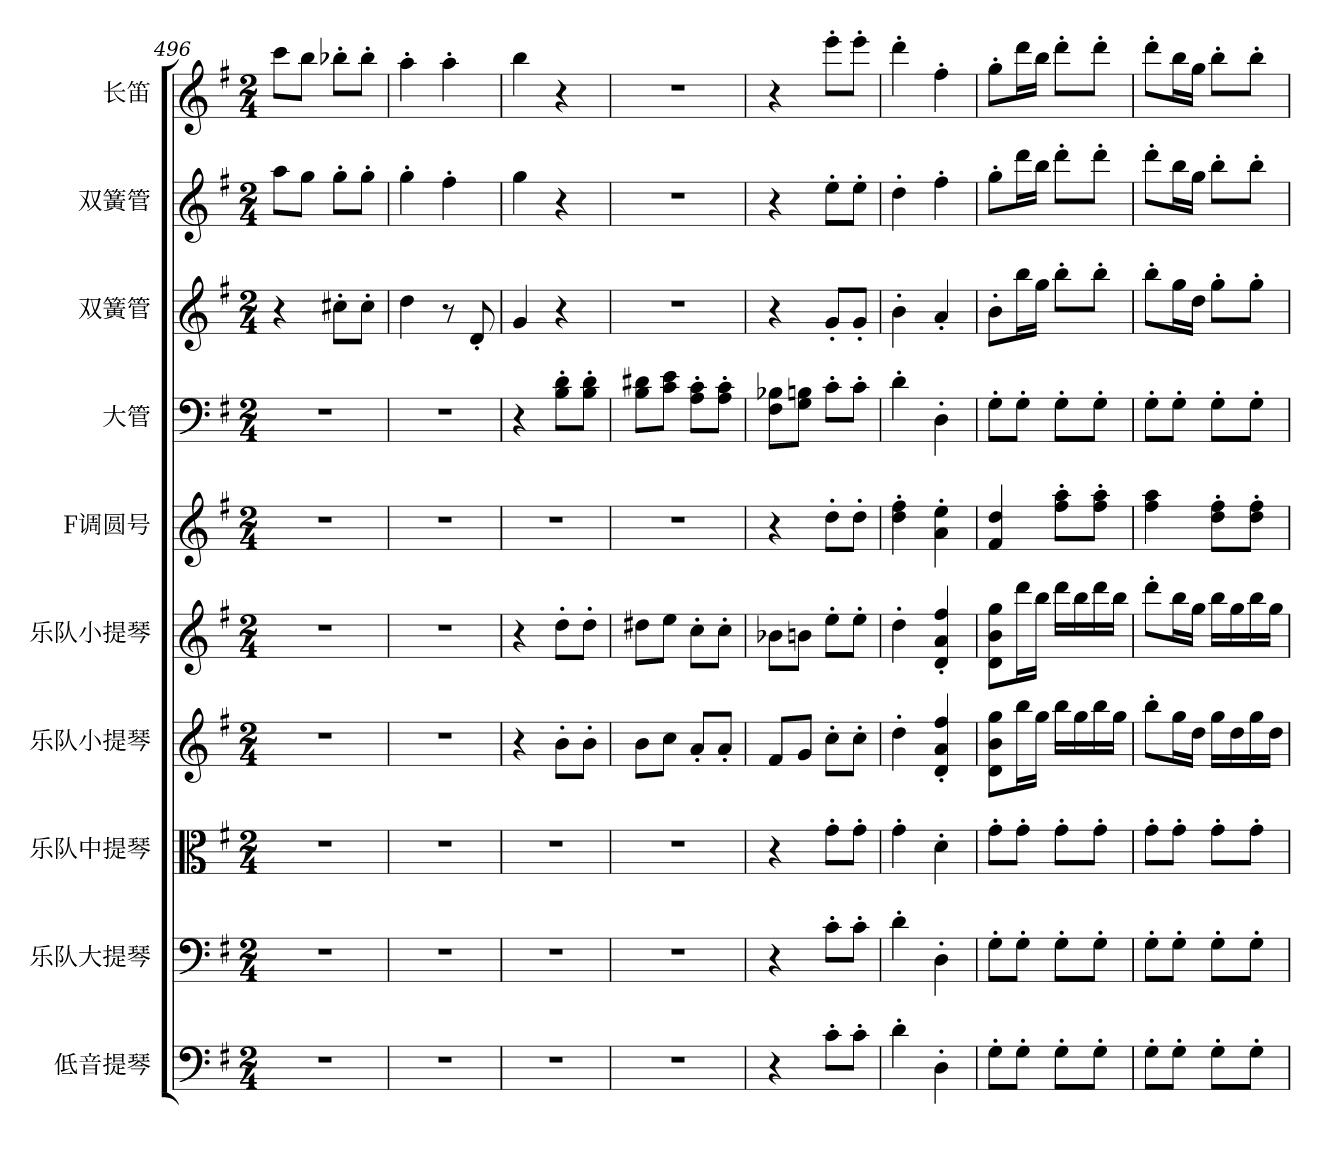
**kern	**kern	**kern	**kern	**kern	**kern	**kern	**kern	**kern	**kern
*part10	*part9	*part8	*part7	*part6	*part5	*part4	*part3	*part2	*part1
*staff10	*staff9	*staff8	*staff7	*staff6	*staff5	*staff4	*staff3	*staff2	*staff1
*I"低音提琴	*I"乐队大提琴	*I"乐队中提琴	*I"乐队小提琴	*I"乐队小提琴	*I"F调圆号	*I"大管	*I"双簧管	*I"双簧管	*I"长笛
*clefF4	*clefF4	*clefC3	*clefG2	*clefG2	*clefG2	*clefF4	*clefG2	*clefG2	*clefG2
*ITrd7c12	*	*	*	*	*ITrd4c7	*	*	*	*
*k[f#]	*k[f#]	*k[f#]	*k[f#]	*k[f#]	*k[]	*k[f#]	*k[f#]	*k[f#]	*k[f#]
*M2/4	*M2/4	*M2/4	*M2/4	*M2/4	*M2/4	*M2/4	*M2/4	*M2/4	*M2/4
=496	=496	=496	=496	=496	=496	=496	=496	=496	=496
2r	2r	2r	2r	2r	2r	2r	4r	8aa\L	8ccc\L
.	.	.	.	.	.	.	.	8gg\J	8bb\J
.	.	.	.	.	.	.	8cc#X'\L	8gg'\L	8bb-X'\L
.	.	.	.	.	.	.	8cc#'\J	8gg'\J	8bb-'\J
=497	=497	=497	=497	=497	=497	=497	=497	=497	=497
2r	2r	2r	2r	2r	2r	2r	4dd\	4gg'\	4aa'\
.	.	.	.	.	.	.	8r	4ff#'\	4aa'\
.	.	.	.	.	.	.	8d'/	.	.
=498	=498	=498	=498	=498	=498	=498	=498	=498	=498
2r	2r	2r	4r	4r	2r	4r	4g/	4gg\	4bb\
.	.	.	8b'\L	8dd'\L	.	8B\' 8d\'L	4r	4r	4r
.	.	.	8b'\J	8dd'\J	.	8B\' 8d\'J	.	.	.
=499	=499	=499	=499	=499	=499	=499	=499	=499	=499
2r	2r	2r	8b\L	8dd#X\L	2r	8B\ 8d#X\L	2r	2r	2r
.	.	.	8cc\J	8ee\J	.	8c\ 8e\J	.	.	.
.	.	.	8a'/L	8cc'\L	.	8A\' 8c\'L	.	.	.
.	.	.	8a'/J	8cc'\J	.	8A\' 8c\'J	.	.	.
=500	=500	=500	=500	=500	=500	=500	=500	=500	=500
4r	4r	4r	8f#/L	8b-X\L	4r	8F#\ 8B-X\L	4r	4r	4r
.	.	.	8g/J	8bn\J	.	8G\ 8Bn\J	.	.	.
8C'\L	8c'\L	8g'\L	8cc'\L	8ee'\L	8g'\L	8c'\L	8g'/L	8ee'\L	8eee'\L
8C'\J	8c'\J	8g'\J	8cc'\J	8ee'\J	8g'\J	8c'\J	8g'/J	8ee'\J	8eee'\J
=501	=501	=501	=501	=501	=501	=501	=501	=501	=501
4D'\	4d'\	4g'\	4dd'\	4dd'\	4g\' 4b\'	4d'\	4b'\	4dd'\	4ddd'\
4DD'\	4D'\	4d'\	4d/' 4a/' 4ff#/'	4d/' 4a/' 4ff#/'	4d\' 4a\'	4D'\	4a'/	4ff#'\	4ff#'\
!!LO:PB:g=z
=502	=502	=502	=502	=502	=502	=502	=502	=502	=502
8GG'\L	8G'\L	8g'\L	8d\ 8b\ 8gg\L	8d\ 8b\ 8gg\L	4B/ 4g/	8G'\L	8b'\L	8gg'\L	8gg'\L
8GG'\J	8G'\J	8g'\J	16bb\L	16ddd\L	.	8G'\J	16bb\L	16ddd\L	16ddd\L
.	.	.	16gg\JJ	16bb\JJ	.	.	16gg\JJ	16bb\JJ	16bb\JJ
8GG'\L	8G'\L	8g'\L	16bb\LL	16ddd\LL	8b\' 8dd\'L	8G'\L	8bb'\L	8ddd'\L	8ddd'\L
.	.	.	16gg\	16bb\	.	.	.	.	.
8GG'\J	8G'\J	8g'\J	16bb\	16ddd\	8b\' 8dd\'J	8G'\J	8bb'\J	8ddd'\J	8ddd'\J
.	.	.	16gg\JJ	16bb\JJ	.	.	.	.	.
=503	=503	=503	=503	=503	=503	=503	=503	=503	=503
8GG'\L	8G'\L	8g'\L	8bb'\L	8ddd'\L	4b\ 4dd\	8G'\L	8bb'\L	8ddd'\L	8ddd'\L
8GG'\J	8G'\J	8g'\J	16gg\L	16bb\L	.	8G'\J	16gg\L	16bb\L	16bb\L
.	.	.	16dd\JJ	16gg\JJ	.	.	16dd\JJ	16gg\JJ	16gg\JJ
8GG'\L	8G'\L	8g'\L	16gg\LL	16bb\LL	8g\' 8b\'L	8G'\L	8gg'\L	8bb'\L	8bb'\L
.	.	.	16dd\	16gg\	.	.	.	.	.
8GG'\J	8G'\J	8g'\J	16gg\	16bb\	8g\' 8b\'J	8G'\J	8gg'\J	8bb'\J	8bb'\J
.	.	.	16dd\JJ	16gg\JJ	.	.	.	.	.
=	=	=	=	=	=	=	=	=	=
*-	*-	*-	*-	*-	*-	*-	*-	*-	*-
